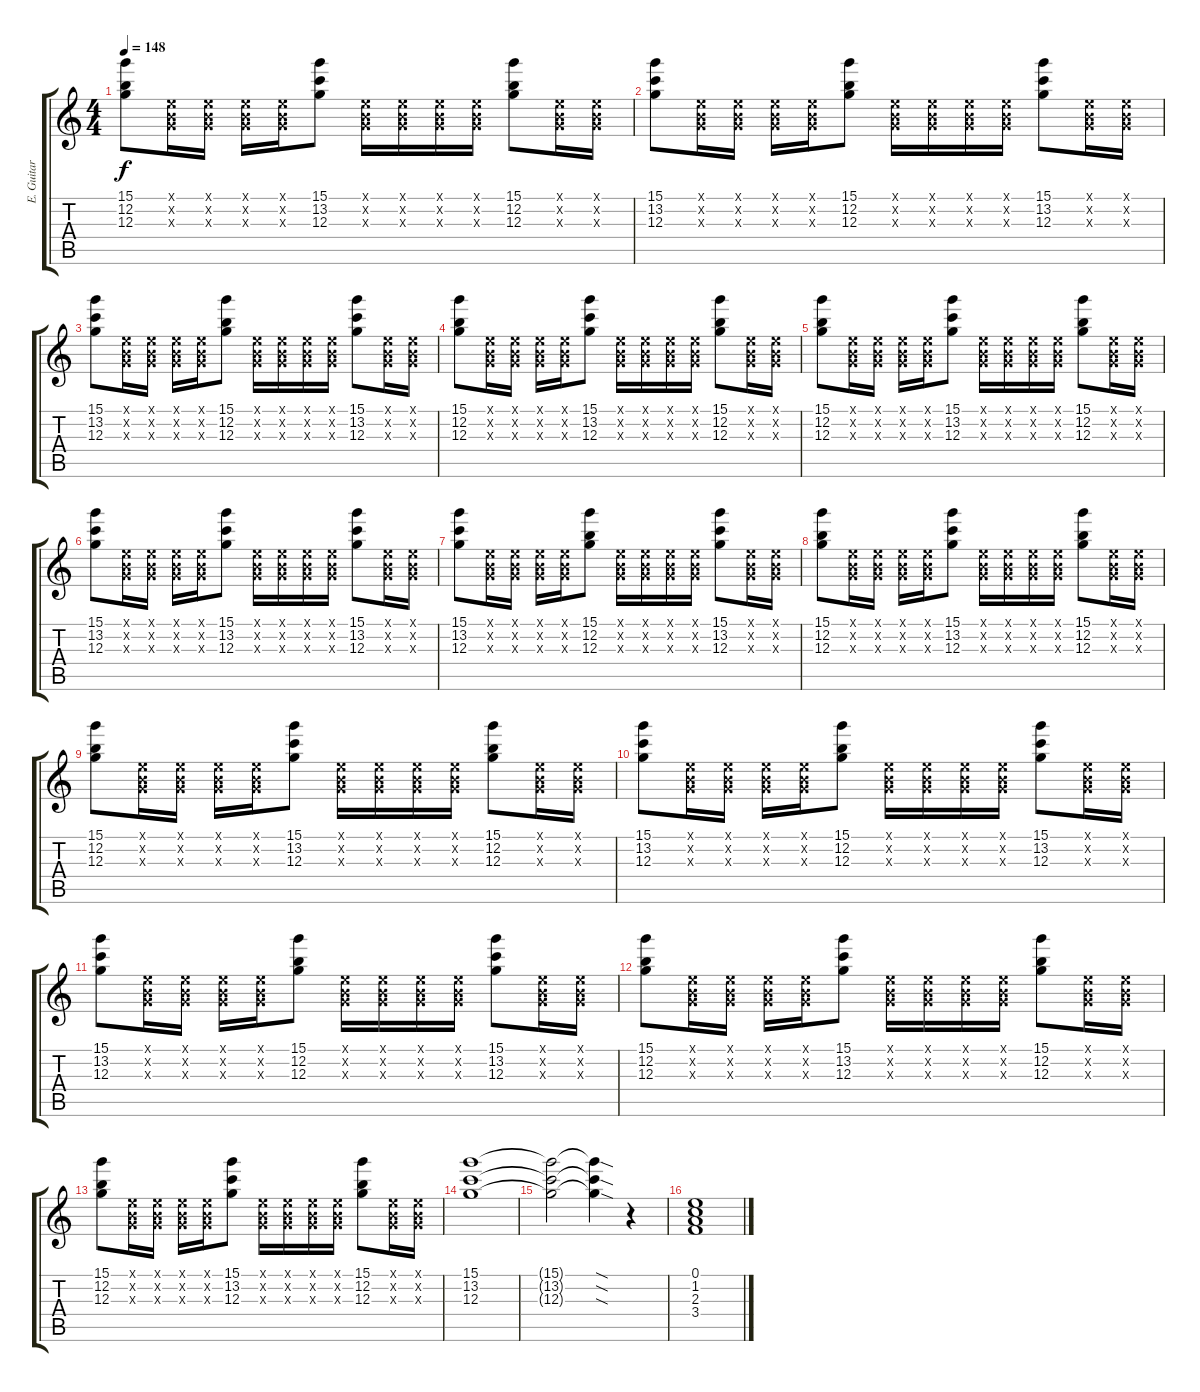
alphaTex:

\track ("E. Guitar II" "E. Guitar ") {instrument overdrivenguitar}
\staff {score tabs}
\tuning (E4 B3 G3 D3 A2 E2) {hide}
\ts (4 4)
\tempo 148
\clef g2
\ks c
(15.1 12.2 12.3).8{dy f} (0.1{x} 0.2{x} 0.3{x}).16 (0.1{x} 0.2{x} 0.3{x}).16 (0.1{x} 0.2{x} 0.3{x}).16 (0.1{x} 0.2{x} 0.3{x}).16 (15.1 13.2 12.3).8 (0.1{x} 0.2{x} 0.3{x}).16 (0.1{x} 0.2{x} 0.3{x}).16 (0.1{x} 0.2{x} 0.3{x}).16 (0.1{x} 0.2{x} 0.3{x}).16 (15.1 12.2 12.3).8 (0.1{x} 0.2{x} 0.3{x}).16 (0.1{x} 0.2{x} 0.3{x}).16 |
(15.1 13.2 12.3).8 (0.1{x} 0.2{x} 0.3{x}).16 (0.1{x} 0.2{x} 0.3{x}).16 (0.1{x} 0.2{x} 0.3{x}).16 (0.1{x} 0.2{x} 0.3{x}).16 (15.1 12.2 12.3).8 (0.1{x} 0.2{x} 0.3{x}).16 (0.1{x} 0.2{x} 0.3{x}).16 (0.1{x} 0.2{x} 0.3{x}).16 (0.1{x} 0.2{x} 0.3{x}).16 (15.1 13.2 12.3).8 (0.1{x} 0.2{x} 0.3{x}).16 (0.1{x} 0.2{x} 0.3{x}).16 |
(15.1 13.2 12.3).8 (0.1{x} 0.2{x} 0.3{x}).16 (0.1{x} 0.2{x} 0.3{x}).16 (0.1{x} 0.2{x} 0.3{x}).16 (0.1{x} 0.2{x} 0.3{x}).16 (15.1 12.2 12.3).8 (0.1{x} 0.2{x} 0.3{x}).16 (0.1{x} 0.2{x} 0.3{x}).16 (0.1{x} 0.2{x} 0.3{x}).16 (0.1{x} 0.2{x} 0.3{x}).16 (15.1 13.2 12.3).8 (0.1{x} 0.2{x} 0.3{x}).16 (0.1{x} 0.2{x} 0.3{x}).16 |
(15.1 12.2 12.3).8 (0.1{x} 0.2{x} 0.3{x}).16 (0.1{x} 0.2{x} 0.3{x}).16 (0.1{x} 0.2{x} 0.3{x}).16 (0.1{x} 0.2{x} 0.3{x}).16 (15.1 13.2 12.3).8 (0.1{x} 0.2{x} 0.3{x}).16 (0.1{x} 0.2{x} 0.3{x}).16 (0.1{x} 0.2{x} 0.3{x}).16 (0.1{x} 0.2{x} 0.3{x}).16 (15.1 12.2 12.3).8 (0.1{x} 0.2{x} 0.3{x}).16 (0.1{x} 0.2{x} 0.3{x}).16 |
(15.1 12.2 12.3).8 (0.1{x} 0.2{x} 0.3{x}).16 (0.1{x} 0.2{x} 0.3{x}).16 (0.1{x} 0.2{x} 0.3{x}).16 (0.1{x} 0.2{x} 0.3{x}).16 (15.1 13.2 12.3).8 (0.1{x} 0.2{x} 0.3{x}).16 (0.1{x} 0.2{x} 0.3{x}).16 (0.1{x} 0.2{x} 0.3{x}).16 (0.1{x} 0.2{x} 0.3{x}).16 (15.1 12.2 12.3).8 (0.1{x} 0.2{x} 0.3{x}).16 (0.1{x} 0.2{x} 0.3{x}).16 |
(15.1 13.2 12.3).8 (0.1{x} 0.2{x} 0.3{x}).16 (0.1{x} 0.2{x} 0.3{x}).16 (0.1{x} 0.2{x} 0.3{x}).16 (0.1{x} 0.2{x} 0.3{x}).16 (15.1 13.2 12.3).8 (0.1{x} 0.2{x} 0.3{x}).16 (0.1{x} 0.2{x} 0.3{x}).16 (0.1{x} 0.2{x} 0.3{x}).16 (0.1{x} 0.2{x} 0.3{x}).16 (15.1 13.2 12.3).8 (0.1{x} 0.2{x} 0.3{x}).16 (0.1{x} 0.2{x} 0.3{x}).16 |
(15.1 13.2 12.3).8 (0.1{x} 0.2{x} 0.3{x}).16 (0.1{x} 0.2{x} 0.3{x}).16 (0.1{x} 0.2{x} 0.3{x}).16 (0.1{x} 0.2{x} 0.3{x}).16 (15.1 12.2 12.3).8 (0.1{x} 0.2{x} 0.3{x}).16 (0.1{x} 0.2{x} 0.3{x}).16 (0.1{x} 0.2{x} 0.3{x}).16 (0.1{x} 0.2{x} 0.3{x}).16 (15.1 13.2 12.3).8 (0.1{x} 0.2{x} 0.3{x}).16 (0.1{x} 0.2{x} 0.3{x}).16 |
(15.1 12.2 12.3).8 (0.1{x} 0.2{x} 0.3{x}).16 (0.1{x} 0.2{x} 0.3{x}).16 (0.1{x} 0.2{x} 0.3{x}).16 (0.1{x} 0.2{x} 0.3{x}).16 (15.1 13.2 12.3).8 (0.1{x} 0.2{x} 0.3{x}).16 (0.1{x} 0.2{x} 0.3{x}).16 (0.1{x} 0.2{x} 0.3{x}).16 (0.1{x} 0.2{x} 0.3{x}).16 (15.1 12.2 12.3).8 (0.1{x} 0.2{x} 0.3{x}).16 (0.1{x} 0.2{x} 0.3{x}).16 |
(15.1 12.2 12.3).8 (0.1{x} 0.2{x} 0.3{x}).16 (0.1{x} 0.2{x} 0.3{x}).16 (0.1{x} 0.2{x} 0.3{x}).16 (0.1{x} 0.2{x} 0.3{x}).16 (15.1 13.2 12.3).8 (0.1{x} 0.2{x} 0.3{x}).16 (0.1{x} 0.2{x} 0.3{x}).16 (0.1{x} 0.2{x} 0.3{x}).16 (0.1{x} 0.2{x} 0.3{x}).16 (15.1 12.2 12.3).8 (0.1{x} 0.2{x} 0.3{x}).16 (0.1{x} 0.2{x} 0.3{x}).16 |
(15.1 13.2 12.3).8 (0.1{x} 0.2{x} 0.3{x}).16 (0.1{x} 0.2{x} 0.3{x}).16 (0.1{x} 0.2{x} 0.3{x}).16 (0.1{x} 0.2{x} 0.3{x}).16 (15.1 12.2 12.3).8 (0.1{x} 0.2{x} 0.3{x}).16 (0.1{x} 0.2{x} 0.3{x}).16 (0.1{x} 0.2{x} 0.3{x}).16 (0.1{x} 0.2{x} 0.3{x}).16 (15.1 13.2 12.3).8 (0.1{x} 0.2{x} 0.3{x}).16 (0.1{x} 0.2{x} 0.3{x}).16 |
(15.1 13.2 12.3).8 (0.1{x} 0.2{x} 0.3{x}).16 (0.1{x} 0.2{x} 0.3{x}).16 (0.1{x} 0.2{x} 0.3{x}).16 (0.1{x} 0.2{x} 0.3{x}).16 (15.1 12.2 12.3).8 (0.1{x} 0.2{x} 0.3{x}).16 (0.1{x} 0.2{x} 0.3{x}).16 (0.1{x} 0.2{x} 0.3{x}).16 (0.1{x} 0.2{x} 0.3{x}).16 (15.1 13.2 12.3).8 (0.1{x} 0.2{x} 0.3{x}).16 (0.1{x} 0.2{x} 0.3{x}).16 |
(15.1 12.2 12.3).8 (0.1{x} 0.2{x} 0.3{x}).16 (0.1{x} 0.2{x} 0.3{x}).16 (0.1{x} 0.2{x} 0.3{x}).16 (0.1{x} 0.2{x} 0.3{x}).16 (15.1 13.2 12.3).8 (0.1{x} 0.2{x} 0.3{x}).16 (0.1{x} 0.2{x} 0.3{x}).16 (0.1{x} 0.2{x} 0.3{x}).16 (0.1{x} 0.2{x} 0.3{x}).16 (15.1 12.2 12.3).8 (0.1{x} 0.2{x} 0.3{x}).16 (0.1{x} 0.2{x} 0.3{x}).16 |
(15.1 12.2 12.3).8 (0.1{x} 0.2{x} 0.3{x}).16 (0.1{x} 0.2{x} 0.3{x}).16 (0.1{x} 0.2{x} 0.3{x}).16 (0.1{x} 0.2{x} 0.3{x}).16 (15.1 13.2 12.3).8 (0.1{x} 0.2{x} 0.3{x}).16 (0.1{x} 0.2{x} 0.3{x}).16 (0.1{x} 0.2{x} 0.3{x}).16 (0.1{x} 0.2{x} 0.3{x}).16 (15.1 12.2 12.3).8 (0.1{x} 0.2{x} 0.3{x}).16 (0.1{x} 0.2{x} 0.3{x}).16 |
(15.1 13.2 12.3).1 |
(15.1{t} 13.2{t} 12.3{t}).2 (15.1{sod t} 13.2{sod t} 12.3{sod t}).4 r.4 |
(0.1 1.2 2.3 3.4).1
